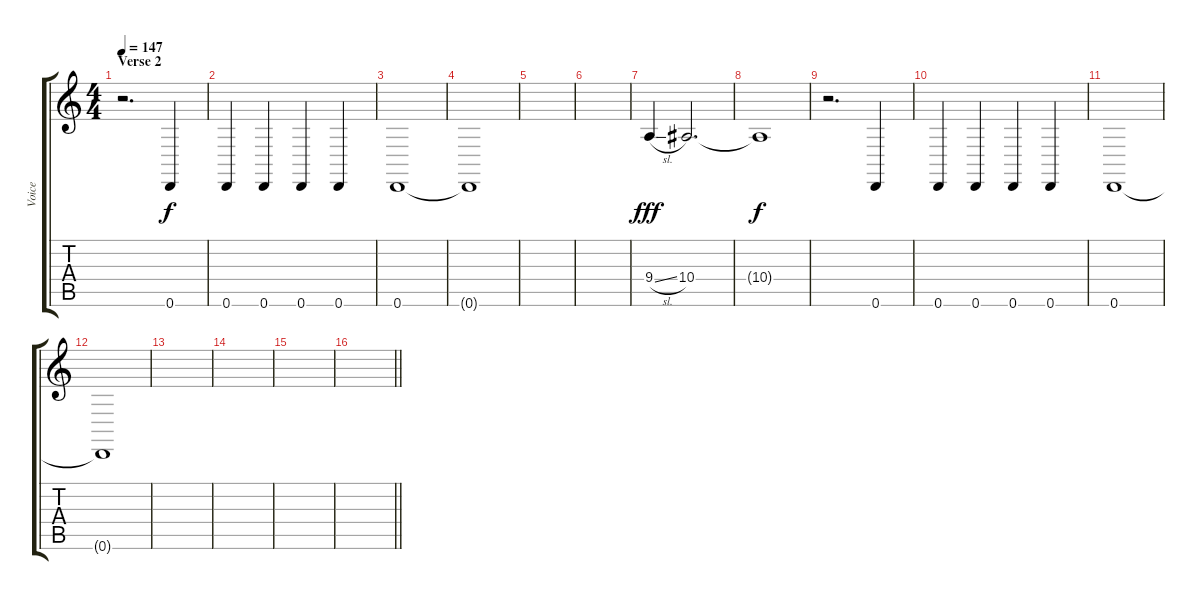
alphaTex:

\track ("Voice" "Voice") {instrument lead1square}
\staff {score tabs}
\tuning (D4 A3 F3 C3 G2 D2) {hide}
\ts (4 4)
\section ("" "Verse 2")
\tempo 147
\clef g2
\ks c
r.2{d dy f} 0.6.4 |
0.6.4 0.6.4 0.6.4 0.6.4 |
0.6.1 |
0.6{t}.1 |
|
|
9.4{sl}.4{dy fff} 10.4.2{d} |
10.4{t}.1{dy f} |
r.2{d} 0.6.4 |
0.6.4 0.6.4 0.6.4 0.6.4 |
0.6.1 |
0.6{t}.1 |
|
|
|
\barLineRight lightlight
